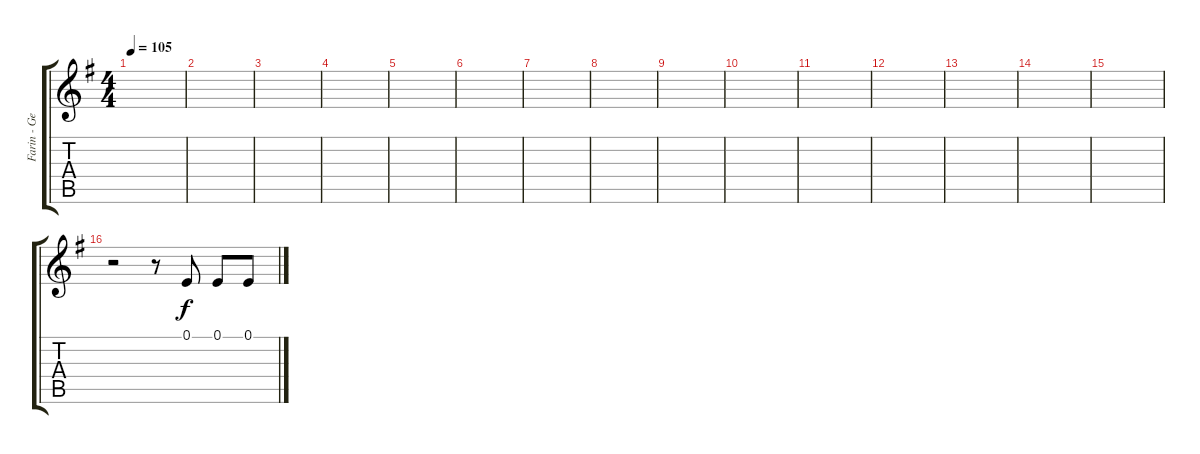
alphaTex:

\track ("Farin - Gesang" "Farin - Ge") {instrument bassoon}
\staff {score tabs}
\tuning (E4 B3 G3 D3 A2 E2) {hide}
\ts (4 4)
\tempo 105
\clef g2
\ks g
|
|
|
|
|
|
|
|
|
|
|
|
|
|
|
r.2 r.8 0.1.8 0.1.8 0.1.8
